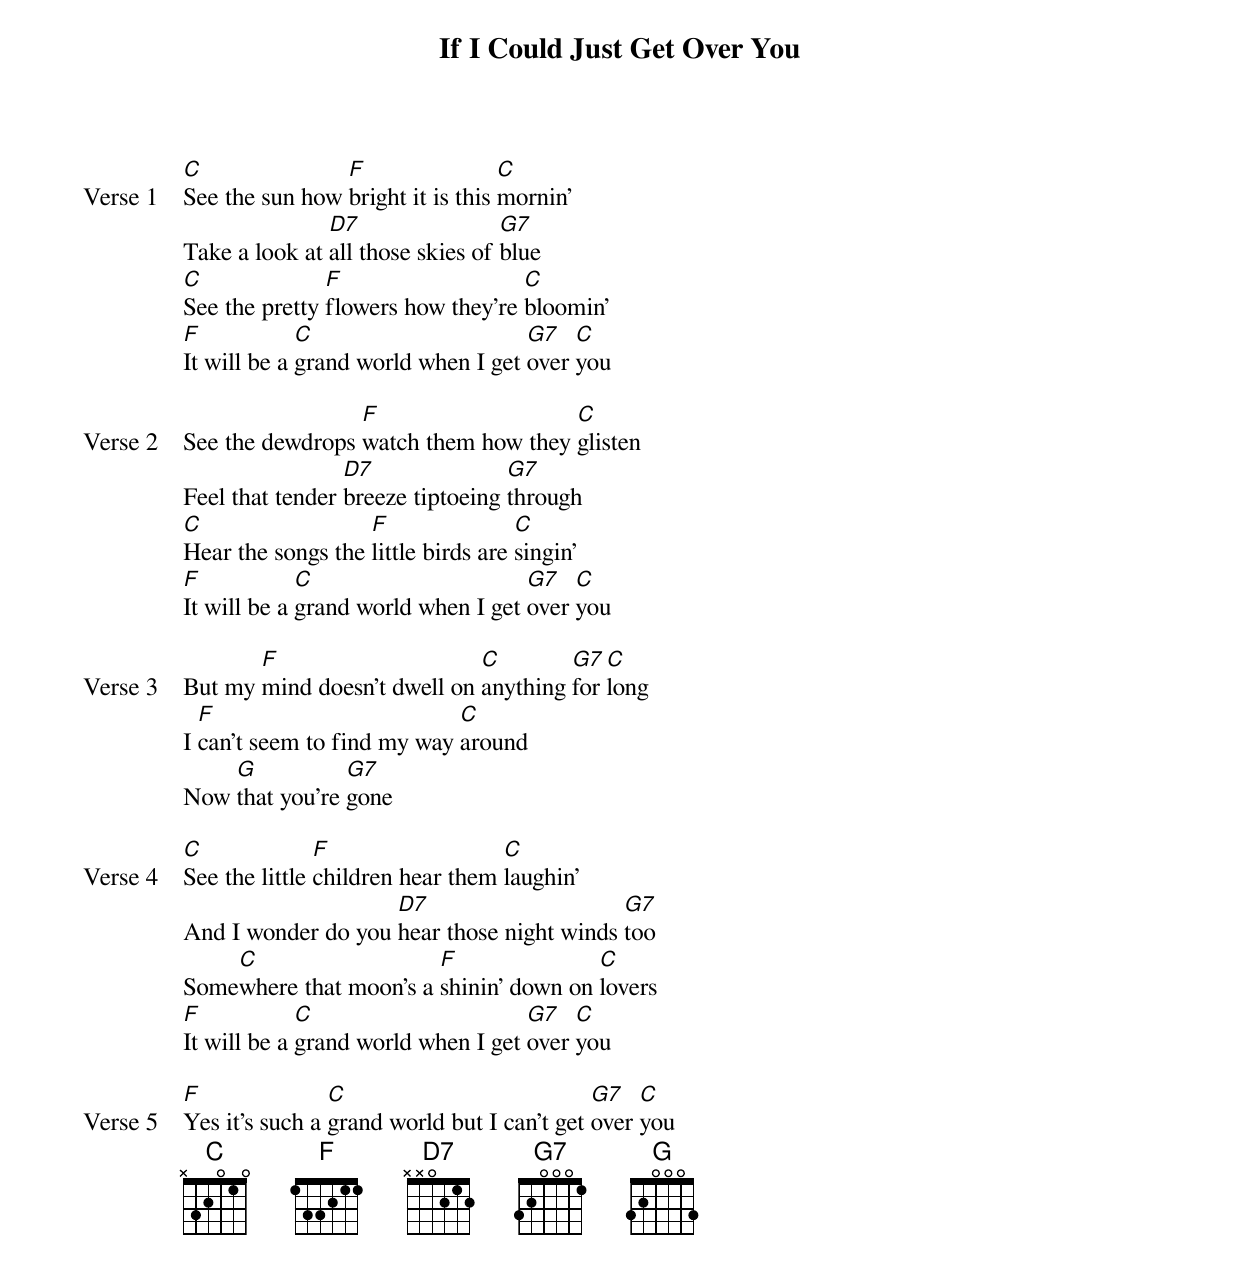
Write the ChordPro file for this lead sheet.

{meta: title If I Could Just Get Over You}
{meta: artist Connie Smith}
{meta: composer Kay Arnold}
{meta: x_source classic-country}
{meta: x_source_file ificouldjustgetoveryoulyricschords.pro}
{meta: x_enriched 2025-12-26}

{start_of_verse: Verse 1}
[C]See the sun how [F]bright it is this [C]mornin'
Take a look at [D7]all those skies of [G7]blue
[C]See the pretty [F]flowers how they're [C]bloomin'
[F]It will be a [C]grand world when I get [G7]over [C]you
{end_of_verse}

{start_of_verse: Verse 2}
See the dewdrops [F]watch them how they [C]glisten
Feel that tender [D7]breeze tiptoeing [G7]through
[C]Hear the songs the [F]little birds are [C]singin'
[F]It will be a [C]grand world when I get [G7]over [C]you
{end_of_verse}

{start_of_verse: Verse 3}
But my [F]mind doesn't dwell on [C]anything [G7]for [C]long
I [F]can't seem to find my way [C]around
Now [G]that you're [G7]gone
{end_of_verse}

{start_of_verse: Verse 4}
[C]See the little [F]children hear them [C]laughin'
And I wonder do you [D7]hear those night winds [G7]too
Some[C]where that moon's a [F]shinin' down on [C]lovers
[F]It will be a [C]grand world when I get [G7]over [C]you
{end_of_verse}

{start_of_verse: Verse 5}
[F]Yes it's such a [C]grand world but I can't get [G7]over [C]you
{end_of_verse}
